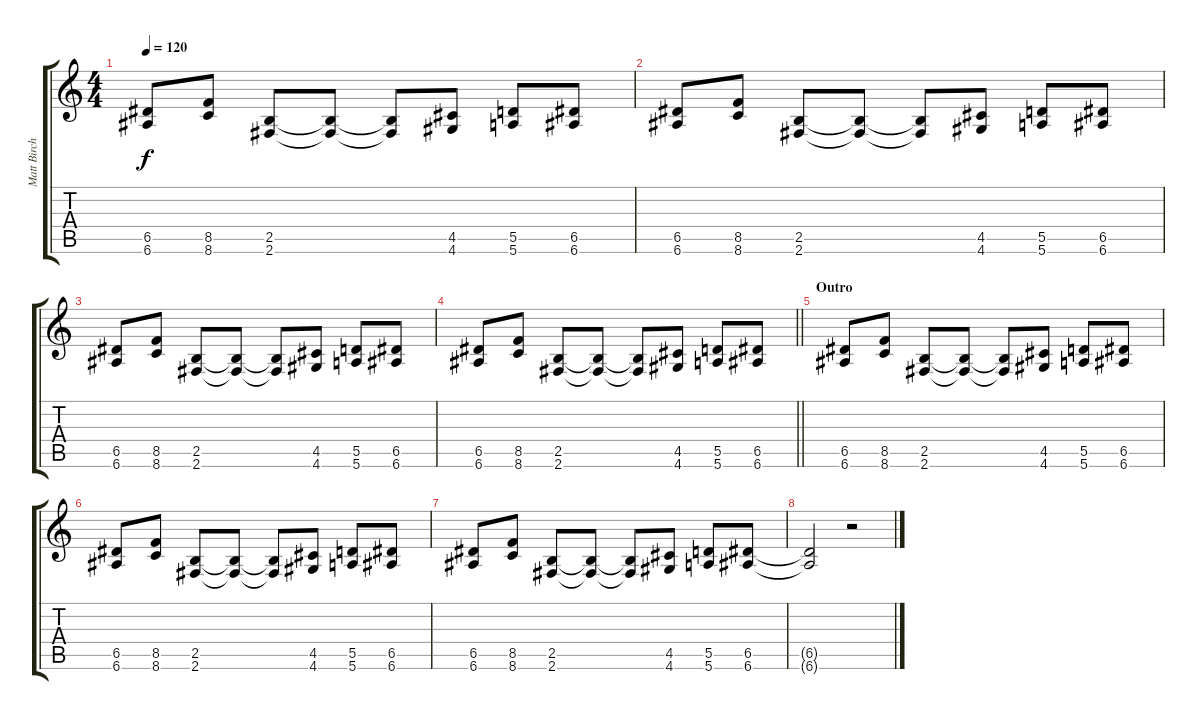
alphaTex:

\track ("Matt Birch" "Matt Birch") {instrument distortionguitar}
\staff {score tabs}
\tuning (E4 B3 G3 D3 A2 E2) {hide}
\ts (4 4)
\tempo 120
\clef g2
\ks c
(6.5 6.6).8{dy f} (8.5 8.6).8 (2.5 2.6).8 (2.5{t} 2.6{t}).8 (2.5{t} 2.6{t}).8 (4.5 4.6).8 (5.5 5.6).8 (6.5 6.6).8 |
(6.5 6.6).8 (8.5 8.6).8 (2.5 2.6).8 (2.5{t} 2.6{t}).8 (2.5{t} 2.6{t}).8 (4.5 4.6).8 (5.5 5.6).8 (6.5 6.6).8 |
(6.5 6.6).8 (8.5 8.6).8 (2.5 2.6).8 (2.5{t} 2.6{t}).8 (2.5{t} 2.6{t}).8 (4.5 4.6).8 (5.5 5.6).8 (6.5 6.6).8 |
\barLineRight lightlight
(6.5 6.6).8 (8.5 8.6).8 (2.5 2.6).8 (2.5{t} 2.6{t}).8 (2.5{t} 2.6{t}).8 (4.5 4.6).8 (5.5 5.6).8 (6.5 6.6).8 |
\section ("" "Outro")
(6.5 6.6).8 (8.5 8.6).8 (2.5 2.6).8 (2.5{t} 2.6{t}).8 (2.5{t} 2.6{t}).8 (4.5 4.6).8 (5.5 5.6).8 (6.5 6.6).8 |
(6.5 6.6).8 (8.5 8.6).8 (2.5 2.6).8 (2.5{t} 2.6{t}).8 (2.5{t} 2.6{t}).8 (4.5 4.6).8 (5.5 5.6).8 (6.5 6.6).8 |
(6.5 6.6).8 (8.5 8.6).8 (2.5 2.6).8 (2.5{t} 2.6{t}).8 (2.5{t} 2.6{t}).8 (4.5 4.6).8 (5.5 5.6).8 (6.5 6.6).8 |
(6.5{t} 6.6{t}).2 r.2
